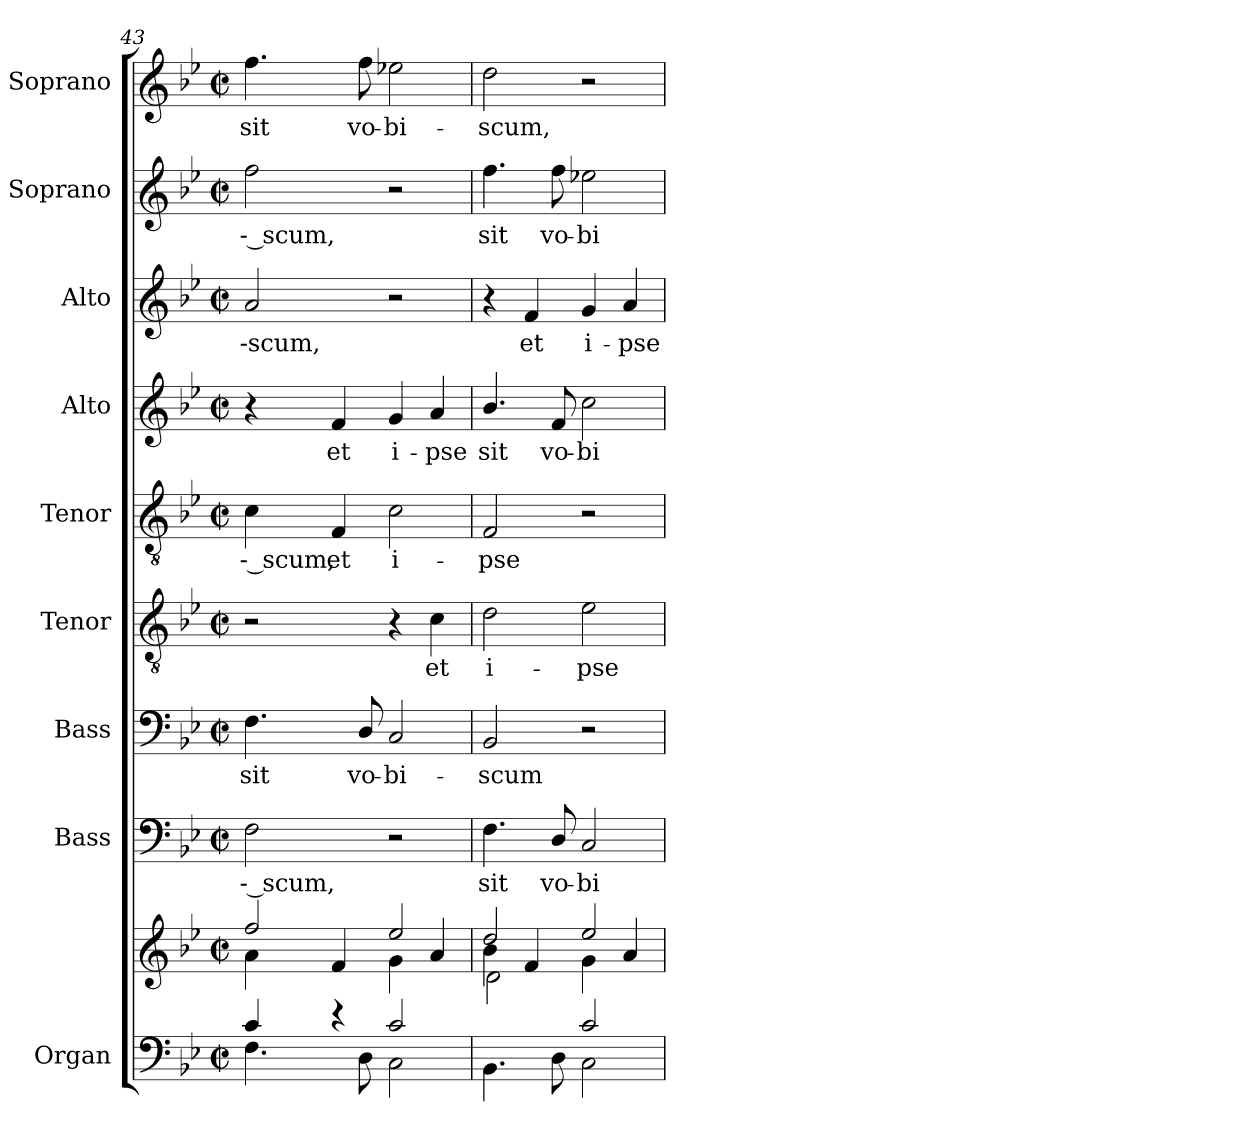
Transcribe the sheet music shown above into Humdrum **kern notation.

**kern	**kern	**kern	**text	**kern	**text	**kern	**text	**kern	**text	**kern	**text	**kern	**text	**kern	**text	**kern	**text
*part9	*part9	*part8	*part8	*part7	*part7	*part6	*part6	*part5	*part5	*part4	*part4	*part3	*part3	*part2	*part2	*part1	*part1
*staff10	*staff9	*staff8	*staff8	*staff7	*staff7	*staff6	*staff6	*staff5	*staff5	*staff4	*staff4	*staff3	*staff3	*staff2	*staff2	*staff1	*staff1
*I"Organ	*	*I"Bass	*	*I"Bass	*	*I"Tenor	*	*I"Tenor	*	*I"Alto	*	*I"Alto	*	*I"Soprano	*	*I"Soprano	*
*I'Organ.	*	*I'B.	*	*I'B.	*	*I'T.	*	*I'T.	*	*I'A.	*	*I'A.	*	*I'S.	*	*I'S.	*
!!LO:PB:g=z
*clefF4	*clefG2	*clefF4	*	*clefF4	*	*clefGv2	*	*clefGv2	*	*clefG2	*	*clefG2	*	*clefG2	*	*clefG2	*
*	*	*	*	*	*	*ITrd7c12	*	*ITrd7c12	*	*	*	*	*	*	*	*	*
*k[b-e-]	*k[b-e-]	*k[b-e-]	*	*k[b-e-]	*	*k[b-e-]	*	*k[b-e-]	*	*k[b-e-]	*	*k[b-e-]	*	*k[b-e-]	*	*k[b-e-]	*
*B-:	*B-:	*B-:	*	*B-:	*	*B-:	*	*B-:	*	*B-:	*	*B-:	*	*B-:	*	*B-:	*
*M2/2	*M2/2	*M2/2	*	*M2/2	*	*M2/2	*	*M2/2	*	*M2/2	*	*M2/2	*	*M2/2	*	*M2/2	*
*met(c|)	*met(c|)	*met(c|)	*	*met(c|)	*	*met(c|)	*	*met(c|)	*	*met(c|)	*	*met(c|)	*	*met(c|)	*	*met(c|)	*
=43	=43	=43	=43	=43	=43	=43	=43	=43	=43	=43	=43	=43	=43	=43	=43	=43	=43
*^	*^	*	*	*	*	*	*	*	*	*	*	*	*	*	*	*	*
!	!	!	!	!	!LO:LY:b:color=#000000	!	!	!	!	!	!	!	!	!	!	!	!	!	!
!	!	!	!	!	!	!	!LO:LY:b:color=#000000	!	!	!	!	!	!	!	!	!	!	!	!
!	!	!	!	!	!	!	!	!	!	!	!LO:LY:b:color=#000000	!	!	!	!	!	!	!	!
!	!	!	!	!	!	!	!	!	!	!	!	!	!	!	!LO:LY:b:color=#000000	!	!	!	!
!	!	!	!	!	!	!	!	!	!	!	!	!	!	!	!	!	!LO:LY:b:color=#000000	!	!
!	!	!	!	!	!	!	!	!	!	!	!	!	!	!	!	!	!	!	!LO:LY:b:color=#000000
4ci/	4.Fi\	2ffi/	4ai\	2Fi\	-- scum,	4.Fi\	sit	2r	.	4Ci\	-- scum,	4r	.	2ai/	--scum,	2ffi\	-- scum,	4.ffi\	sit
!	!	!	!	!	!	!	!	!	!	!	!LO:LY:b:color=#000000	!	!	!	!	!	!	!	!
!	!	!	!	!	!	!	!	!	!	!	!	!	!LO:LY:b:color=#000000	!	!	!	!	!	!
4r	.	.	4fi/	.	.	.	.	.	.	4FFi/	et	4fi/	et	.	.	.	.	.	.
!	!	!	!	!	!	!	!LO:LY:b:color=#000000	!	!	!	!	!	!	!	!	!	!	!	!
!	!	!	!	!	!	!	!	!	!	!	!	!	!	!	!	!	!	!	!LO:LY:b:color=#000000
.	8Di\	.	.	.	.	8Di/	vo-	.	.	.	.	.	.	.	.	.	.	8ffi\	vo-
!	!	!	!	!	!	!	!LO:LY:b:color=#000000	!	!	!	!	!	!	!	!	!	!	!	!
!	!	!	!	!	!	!	!	!	!	!	!LO:LY:b:color=#000000	!	!	!	!	!	!	!	!
!	!	!	!	!	!	!	!	!	!	!	!	!	!LO:LY:b:color=#000000	!	!	!	!	!	!
!	!	!	!	!	!	!	!	!	!	!	!	!	!	!	!	!	!	!	!LO:LY:b:color=#000000
2ci/	2Ci\	2ee-i/	4gi\	2r	.	2Ci/	-bi-	4r	.	2Ci\	i-	4gi/	i-	2r	.	2r	.	2ee-Xi\	-bi-
!	!	!	!	!	!	!	!	!	!LO:LY:b:color=#000000	!	!	!	!	!	!	!	!	!	!
!	!	!	!	!	!	!	!	!	!	!	!	!	!LO:LY:b:color=#000000	!	!	!	!	!	!
.	.	.	4ai/	.	.	.	.	4Ci\	et	.	.	4ai/	-pse	.	.	.	.	.	.
=44	=44	=44	=44	=44	=44	=44	=44	=44	=44	=44	=44	=44	=44	=44	=44	=44	=44	=44	=44
*	*	*	*^	*	*	*	*	*	*	*	*	*	*	*	*	*	*	*	*
!	!	!	!	!	!	!LO:LY:b:color=#000000	!	!	!	!	!	!	!	!	!	!	!	!	!	!
!	!	!	!	!	!	!	!	!LO:LY:b:color=#000000	!	!	!	!	!	!	!	!	!	!	!	!
!	!	!	!	!	!	!	!	!	!	!LO:LY:b:color=#000000	!	!	!	!	!	!	!	!	!	!
!	!	!	!	!	!	!	!	!	!	!	!	!LO:LY:b:color=#000000	!	!	!	!	!	!	!	!
!	!	!	!	!	!	!	!	!	!	!	!	!	!	!LO:LY:b:color=#000000	!	!	!	!	!	!
!	!	!	!	!	!	!	!	!	!	!	!	!	!	!	!	!	!	!LO:LY:b:color=#000000	!	!
!	!	!	!	!	!	!	!	!	!	!	!	!	!	!	!	!	!	!	!	!LO:LY:b:color=#000000
2ryy	4.BB-i\	2ddi/	4b-i\	2di\	4.Fi\	sit	2BB-i/	-scum	2Di\	i-	2FFi/	-pse	4.b-i/	sit	4r	.	4.ffi\	sit	2ddi\	-scum,
!	!	!	!	!	!	!	!	!	!	!	!	!	!	!	!	!LO:LY:b:color=#000000	!	!	!	!
.	.	.	4fi/	.	.	.	.	.	.	.	.	.	.	.	4fi/	et	.	.	.	.
!	!	!	!	!	!	!LO:LY:b:color=#000000	!	!	!	!	!	!	!	!	!	!	!	!	!	!
!	!	!	!	!	!	!	!	!	!	!	!	!	!	!LO:LY:b:color=#000000	!	!	!	!	!	!
!	!	!	!	!	!	!	!	!	!	!	!	!	!	!	!	!	!	!LO:LY:b:color=#000000	!	!
.	8Di\	.	.	.	8Di/	vo-	.	.	.	.	.	.	8fi/	vo-	.	.	8ffi\	vo-	.	.
!	!	!	!	!	!	!LO:LY:b:color=#000000	!	!	!	!	!	!	!	!	!	!	!	!	!	!
!	!	!	!	!	!	!	!	!	!	!LO:LY:b:color=#000000	!	!	!	!	!	!	!	!	!	!
!	!	!	!	!	!	!	!	!	!	!	!	!	!	!LO:LY:b:color=#000000	!	!	!	!	!	!
!	!	!	!	!	!	!	!	!	!	!	!	!	!	!	!	!LO:LY:b:color=#000000	!	!	!	!
!	!	!	!	!	!	!	!	!	!	!	!	!	!	!	!	!	!	!LO:LY:b:color=#000000	!	!
2ci/	2Ci\	2ee-i/	4gi\	2ryy	2Ci/	-bi-	2r	.	2E-i\	-pse	2r	.	2cci\	-bi-	4gi/	i-	2ee-Xi\	-bi-	2r	.
!	!	!	!	!	!	!	!	!	!	!	!	!	!	!	!	!LO:LY:b:color=#000000	!	!	!	!
.	.	.	4ai/	.	.	.	.	.	.	.	.	.	.	.	4ai/	-pse	.	.	.	.
*v	*v	*	*	*	*	*	*	*	*	*	*	*	*	*	*	*	*	*	*	*
*	*v	*v	*v	*	*	*	*	*	*	*	*	*	*	*	*	*	*	*	*
=	=	=	=	=	=	=	=	=	=	=	=	=	=	=	=	=	=
*-	*-	*-	*-	*-	*-	*-	*-	*-	*-	*-	*-	*-	*-	*-	*-	*-	*-
